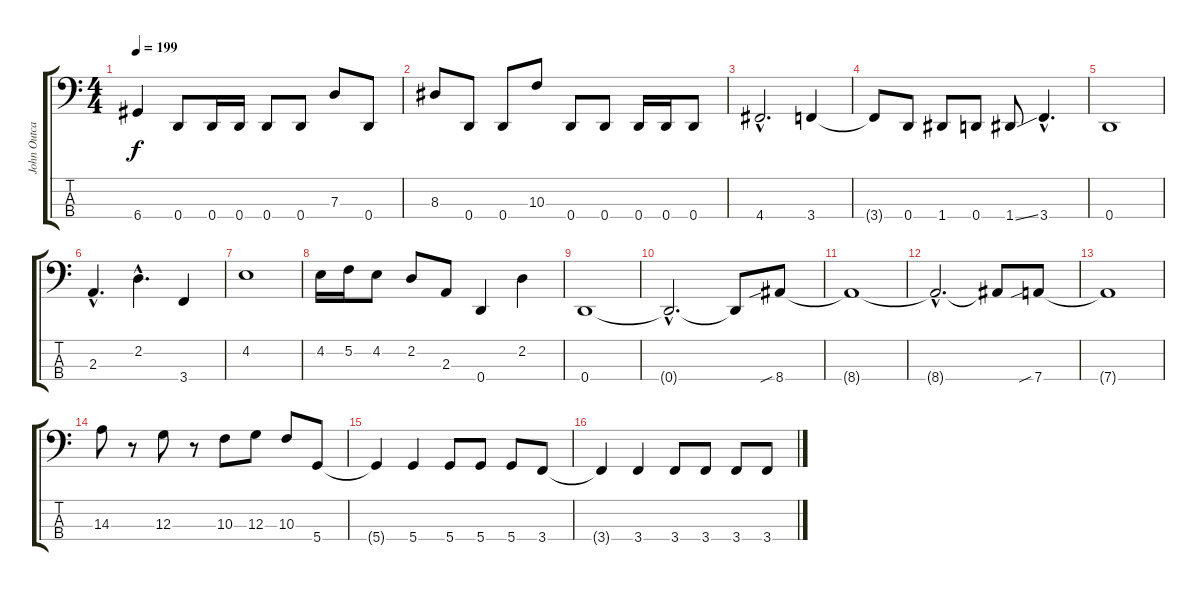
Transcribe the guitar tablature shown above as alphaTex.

\track ("John Outcalt (Bass)" "John Outca") {instrument electricbasspick}
\staff {score tabs}
\tuning (F2 C2 G1 D1) {hide}
\ts (4 4)
\tempo 199
\clef f4
\ks c
6.4.4{dy f} 0.4.8 0.4.16 0.4.16 0.4.8 0.4.8 7.3.8 0.4.8 |
8.3.8 0.4.8 0.4.8 10.3.8 0.4.8 0.4.8 0.4.16 0.4.16 0.4.8 |
4.4{hac}.2{d} 3.4.4 |
3.4{t}.8 0.4.8 1.4.8 0.4.8 1.4{ss}.8 3.4{hac}.4{d} |
0.4.1 |
2.3{hac}.4{d} 2.2{hac}.4{d} 3.4.4 |
4.2.1 |
4.2.16 5.2.16 4.2.8 2.2.8 2.3.8 0.4.4 2.2.4 |
0.4.1 |
0.4{hac t}.2{d} 0.4{t}.8 8.4{sib}.8 |
8.4{t}.1 |
8.4{hac t}.2{d} 8.4{t}.8 7.4{sib}.8 |
7.4{t}.1 |
14.3.8 r.8 12.3.8 r.8 10.3.8 12.3.8 10.3.8 5.4.8 |
5.4{t}.4 5.4.4 5.4.8 5.4.8 5.4.8 3.4.8 |
3.4{t}.4 3.4.4 3.4.8 3.4.8 3.4.8 3.4.8
